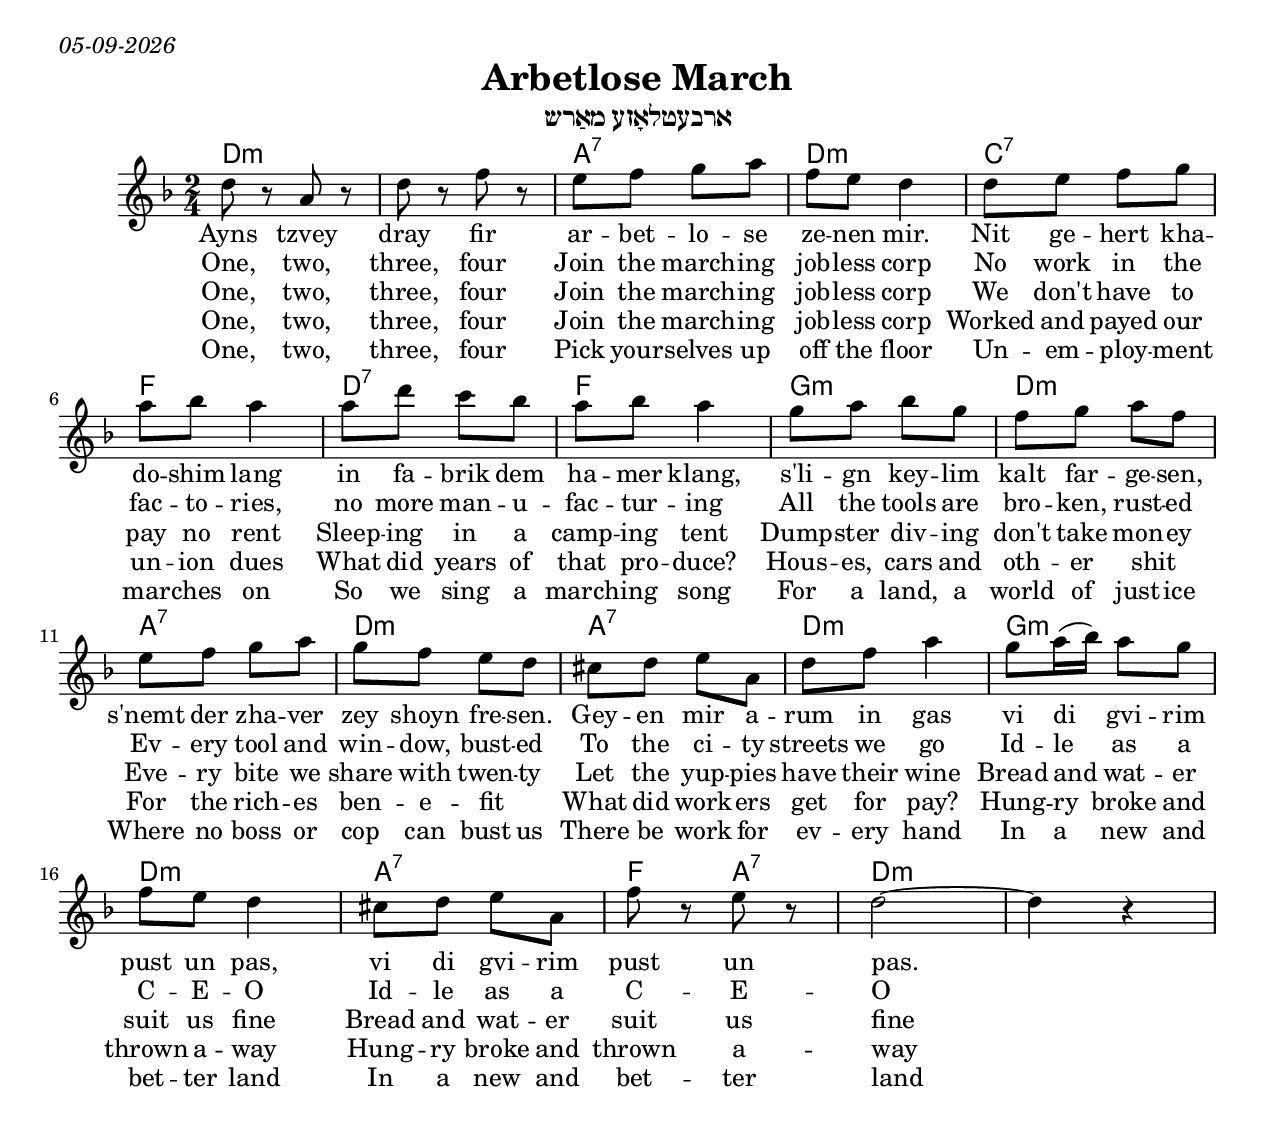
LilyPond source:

\version "2.18.0"
\include "english.ly"
\paper{
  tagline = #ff
  print-all-headers = ##t
  #(set-paper-size "letter")
}
date = #(strftime "%d-%m-%Y" (localtime (current-time)))

\markup{ \italic{ \date }  }

%\markup{ Got something to say? }

global = {
  \clef treble
  \key e \minor
  \time 2/4
  \set Score.markFormatter = #format-mark-box-alphabet
}

%#################################### Melody ########################
%melody =  \transpose c d \relative c' {  %transpose for clarinet
melody = \relative c'' {
  \global
  %\partial 16*3 a16 d f   %lead in notes
  e8 r b r    |
  e r g r    |
  fs g a b    |
  g fs e4     |
  e8 fs g a   |
  b c b4     |
  b8 e d c   |
  b c b4     |
  a8 b c a   |
  g a b g   |
  fs g a b    |
  a g fs e    |
  ds e fs b,   |
  e g b4     |
  a8 b16( c) b8 a |
  g fs e4     |
  ds8 e fs b,  |
  g' r fs r   |
  e2~   |
  e4 r




}
%################################# Lyrics #####################
\addlyrics{
  %\set stanza = #"1. "
  Ayns tzvey dray fir
  ar -- bet -- lo -- se ze -- nen mir.
  Nit ge -- hert kha -- do -- shim lang
  in fa -- brik dem ha -- mer klang,
  s'li -- gn key -- lim kalt far -- ge -- sen,
  s'nemt der zha -- ver zey shoyn fre -- sen.
  Gey -- en mir a -- rum in gas
  vi di gvi -- rim pust un pas,
  vi di gvi -- rim pust un pas.
}
\addlyrics {
  One, two, three, four
  Join the march -- ing job -- less corp
  No work in the fac -- to -- ries,
  no more man -- u -- fac -- tur -- ing
  All the tools are bro -- ken, rust -- ed
  Ev -- ery tool and win -- dow, bust -- ed
  %Out in -- to the street we go
  To the ci -- ty streets we go
  Id -- le as a C -- E -- O
  Id -- le as a C -- E -- O
}

\addlyrics {
  One, two, three, four
  Join the march -- ing job -- less corp
  We don't have to pay no rent
  Sleep -- ing in a camp -- ing tent
  Dump -- ster div -- ing don't take mon -- ey
  Eve -- ry bite we share with twen -- ty
  Let the yup -- pies have their wine
  Bread and wat -- er suit us fine
  Bread and wat -- er suit us fine
}

\addlyrics {
One, two, three, four
  Join the march -- ing job -- less corp
  Worked and payed our un -- ion dues
  What did years of that pro -- duce?
  Hous -- es, cars and oth -- er shit _
  For the rich -- es ben -- e -- fit _
  What did work -- ers get for pay?
  Hung -- ry broke and thrown a -- way
   Hung -- ry broke and thrown a -- way
}

\addlyrics {
  One, two, three, four
  Pick your -- selves up off the floor
  Un -- em -- ploy -- ment mar -- ches on
  So we sing a march -- ing song
  For a land, a world of just -- ice
  Where no boss or cop can bust us
  There be work for ev -- ery hand
  In a new and bet -- ter land
  In a new and bet -- ter land
}

%################################# Chords #######################
harmonies = \chordmode {
  e2:m  |
  e:m   |
  b:7      |
  e:m      |
  d:7      |
  g       |
  e:7      |
  g       |
  a:m      |
  e:m      |
  b:7      |
  e:m      |
  b:7      |
  e:m      |
  a:m      |
  e:m      |
  b:7      |
  g4 b4:7  |
  e2:m      |
  e:m
}

\score {
  <<
    \new ChordNames {
      \set chordChanges = ##t
     \transpose e' d' \harmonies
    }
   \transpose e' d' \new Staff   \melody
  >>
  \header{
    title= "Arbetlose March"
    subtitle="ארבעטלאָזע מאַרש"
    composer= ""
    instrument =""
    arranger= ""
  }
  \layout{indent = 1.0\cm}
  \midi {
    \tempo 4 = 120

    % \midi { }
  }
}
%{
% more verses:
\markup{}
\markup {
  \fill-line {
    \hspace #0.1 % distance from left margin
    \column {
      \line { "1."
	\column {
	  ""
	}
      }
      \hspace #0.2 % vertical distance between verses
      \line { "2."
	\column {
	 ""
	}
      }
    }
    \hspace #0.1  % horiz. distance between columns
    \column {
      \line { "3."
	\column {
	  ""
	}
      }
      \hspace #0.2 % distance between verses
      \line { "4."
	\column {
	 ""
	}
      }
    }
    \hspace #0.1 % distance to right margin
  }
}

%}
%{
אײנס, צװײ, דרײַ, פֿיר,
  אַרבעטלאָזע זענען מיר,
  נישט געהערט חדשים לאַנג
  אין פֿאַבריק דעם האַמער־קלאַנג,
  ס׳ליגן כּלים קאלט, פֿאַרגערסן,
  ס׳נעמט דער זשאַװער זײ שױן פֿרעסן,
  גײען מיר אַרום אין גאַס,
  װי די גבֿירים פּוסט־און־פּאַס.

  *רעפֿרען:*
  אײנס, צװײ, דרײַ, פֿיר,
  אַרבעטלאָזע זענען מיר,
  אָן אַ בגד, אָן אַ הײם,
  אונדזער בעט איז ערד און לײם,
  האָט נאָך װער װאָס צו געניסן,
  טײלט מען זיך מיט יעדן ביסן,
  װאַסער, װי די גבֿירים װײַן,
  גיסן מיר אין זיך ארײַן.

  אײנס, צװײ, דרײַ, פֿיר,
  אַרבעטלאָזע זענען מיר,
  יאָרן לאַנג געאַרבעט שװער,
  און געשאַפֿט אַלץ מער און מער
  הײַער, שלעסער, שטעט און לענדער
  פֿאַר אַ הײַסעלע פֿאַרשװענדער,
  אונדזער לױן דערפֿאַר אין װאָס?
  הונגער, נױט און אַרבעטלאָז.

  אײַנס, צװײ, דרײַ, פֿיר,
  אָט אזױ מאַרשירן מיר,
  אַרבעטלאָזע, טריט נאָך טריט
  און מיר זינגען זיך אַ ליד
  פֿון אַ לאַנד, אַ װעלט אַ נײַע,
  װוּ עס לעבן מענטשען פֿרײַע,
  אַרבעטלאָז איז קײן שום האַנט,
  אין דעם נײַעם פֿרײַען לאַנד.

%}